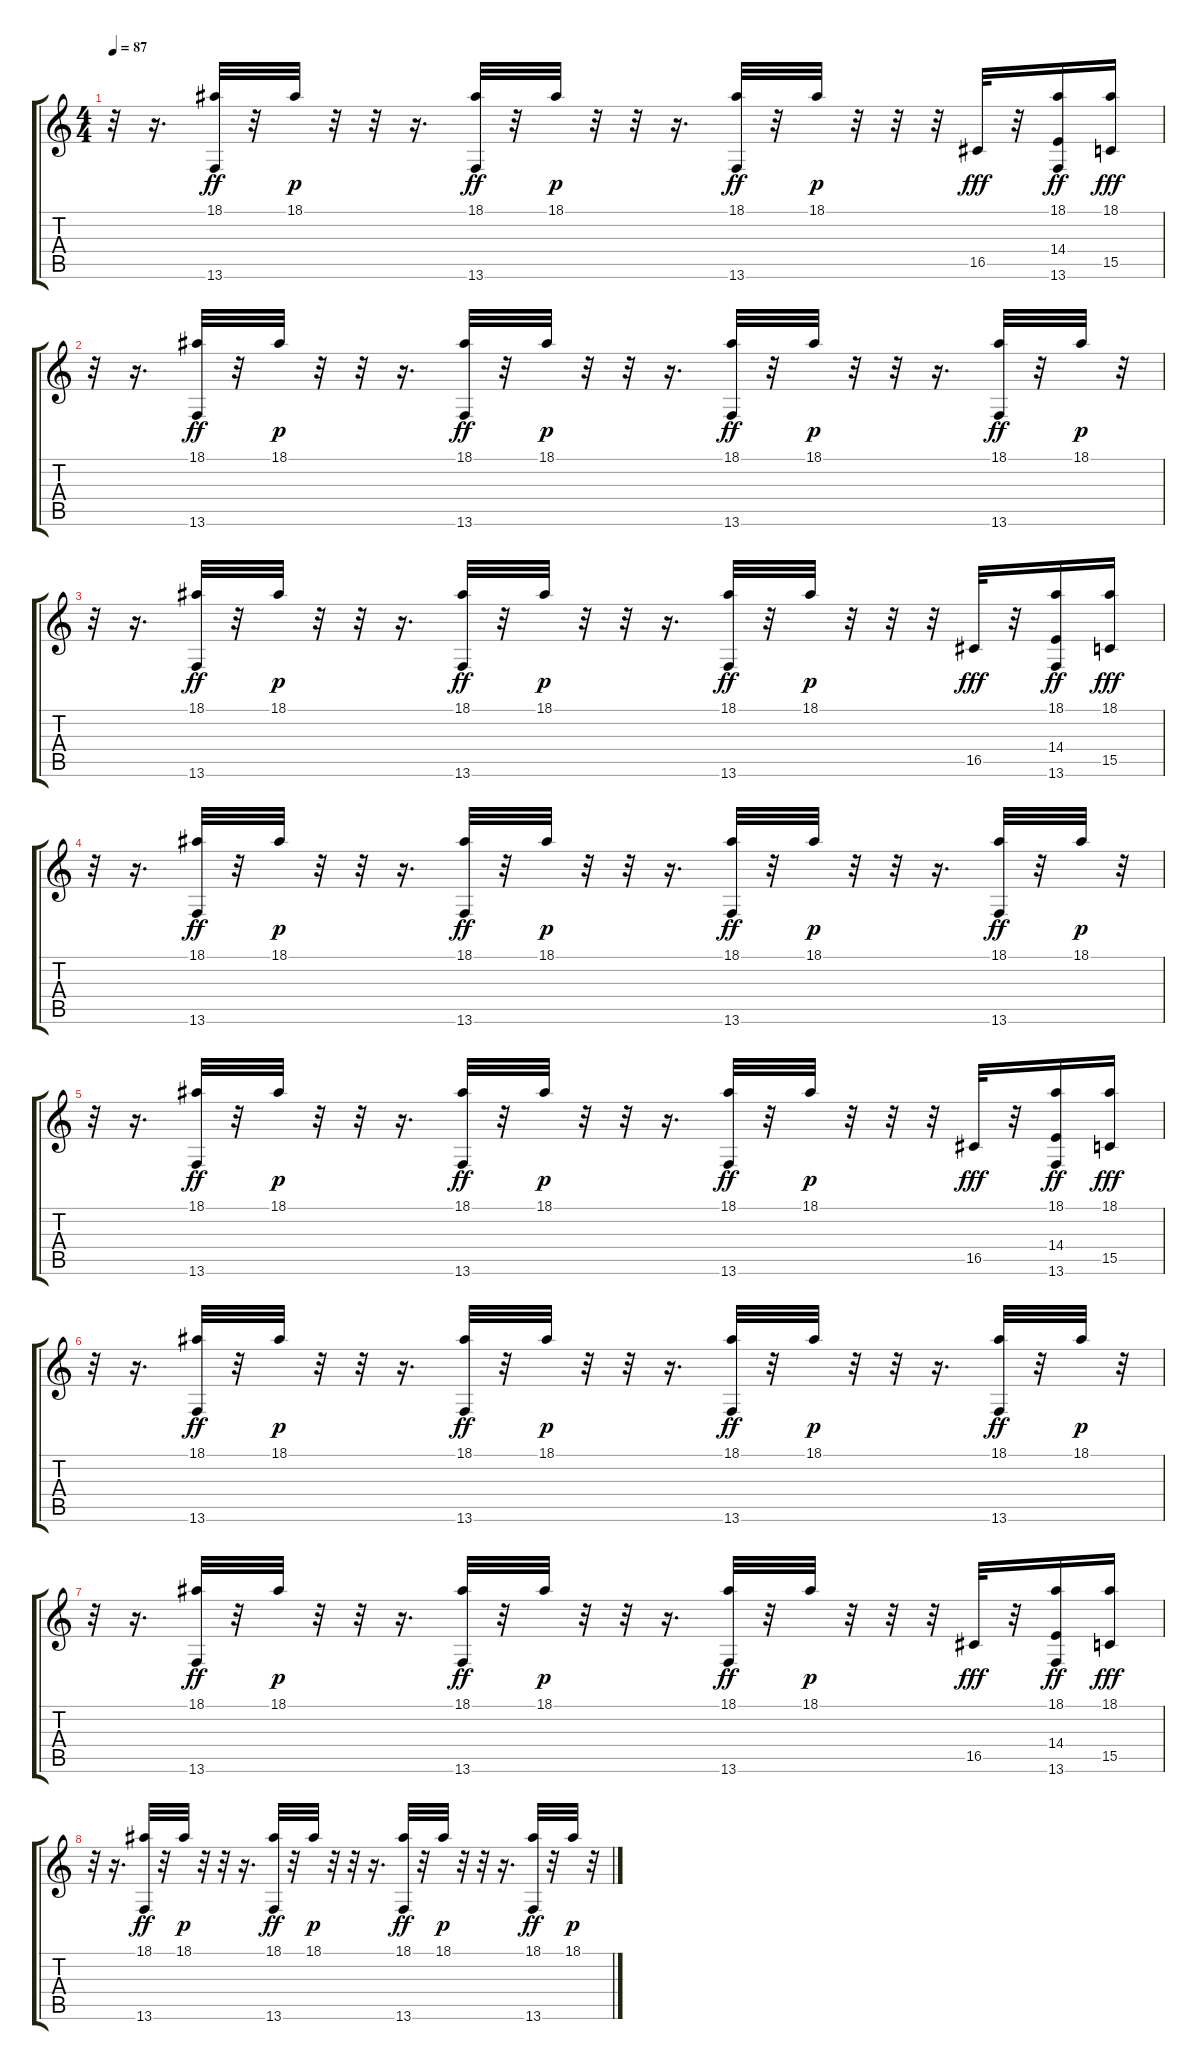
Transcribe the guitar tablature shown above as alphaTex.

\track "" {instrument acousticgrandpiano}
\staff {score tabs}
\tuning (E4 B3 G3 D3 A2 E2) {hide}
\ts (4 4)
\tempo 87
\clef g2
\ks c
r.32{dy p} r.16{d} (18.1 13.6).32{dy ff} r.32 18.1.32{dy p} r.32 r.32 r.16{d} (18.1 13.6).32{dy ff} r.32 18.1.32{dy p} r.32 r.32 r.16{d} (18.1 13.6).32{dy ff} r.32 18.1.32{dy p} r.32 r.32 r.32 16.5.32{dy fff} r.32 (18.1 14.4 13.6).16{dy ff} (18.1 15.5).16{dy fff} |
r.32 r.16{d} (18.1 13.6).32{dy ff} r.32 18.1.32{dy p} r.32 r.32 r.16{d} (18.1 13.6).32{dy ff} r.32 18.1.32{dy p} r.32 r.32 r.16{d} (18.1 13.6).32{dy ff} r.32 18.1.32{dy p} r.32 r.32 r.16{d} (18.1 13.6).32{dy ff} r.32 18.1.32{dy p} r.32 |
r.32 r.16{d} (18.1 13.6).32{dy ff} r.32 18.1.32{dy p} r.32 r.32 r.16{d} (18.1 13.6).32{dy ff} r.32 18.1.32{dy p} r.32 r.32 r.16{d} (18.1 13.6).32{dy ff} r.32 18.1.32{dy p} r.32 r.32 r.32 16.5.32{dy fff} r.32 (18.1 14.4 13.6).16{dy ff} (18.1 15.5).16{dy fff} |
r.32 r.16{d} (18.1 13.6).32{dy ff} r.32 18.1.32{dy p} r.32 r.32 r.16{d} (18.1 13.6).32{dy ff} r.32 18.1.32{dy p} r.32 r.32 r.16{d} (18.1 13.6).32{dy ff} r.32 18.1.32{dy p} r.32 r.32 r.16{d} (18.1 13.6).32{dy ff} r.32 18.1.32{dy p} r.32 |
r.32 r.16{d} (18.1 13.6).32{dy ff} r.32 18.1.32{dy p} r.32 r.32 r.16{d} (18.1 13.6).32{dy ff} r.32 18.1.32{dy p} r.32 r.32 r.16{d} (18.1 13.6).32{dy ff} r.32 18.1.32{dy p} r.32 r.32 r.32 16.5.32{dy fff} r.32 (18.1 14.4 13.6).16{dy ff} (18.1 15.5).16{dy fff} |
r.32 r.16{d} (18.1 13.6).32{dy ff} r.32 18.1.32{dy p} r.32 r.32 r.16{d} (18.1 13.6).32{dy ff} r.32 18.1.32{dy p} r.32 r.32 r.16{d} (18.1 13.6).32{dy ff} r.32 18.1.32{dy p} r.32 r.32 r.16{d} (18.1 13.6).32{dy ff} r.32 18.1.32{dy p} r.32 |
r.32 r.16{d} (18.1 13.6).32{dy ff} r.32 18.1.32{dy p} r.32 r.32 r.16{d} (18.1 13.6).32{dy ff} r.32 18.1.32{dy p} r.32 r.32 r.16{d} (18.1 13.6).32{dy ff} r.32 18.1.32{dy p} r.32 r.32 r.32 16.5.32{dy fff} r.32 (18.1 14.4 13.6).16{dy ff} (18.1 15.5).16{dy fff} |
r.32 r.16{d} (18.1 13.6).32{dy ff} r.32 18.1.32{dy p} r.32 r.32 r.16{d} (18.1 13.6).32{dy ff} r.32 18.1.32{dy p} r.32 r.32 r.16{d} (18.1 13.6).32{dy ff} r.32 18.1.32{dy p} r.32 r.32 r.16{d} (18.1 13.6).32{dy ff} r.32 18.1.32{dy p} r.32
